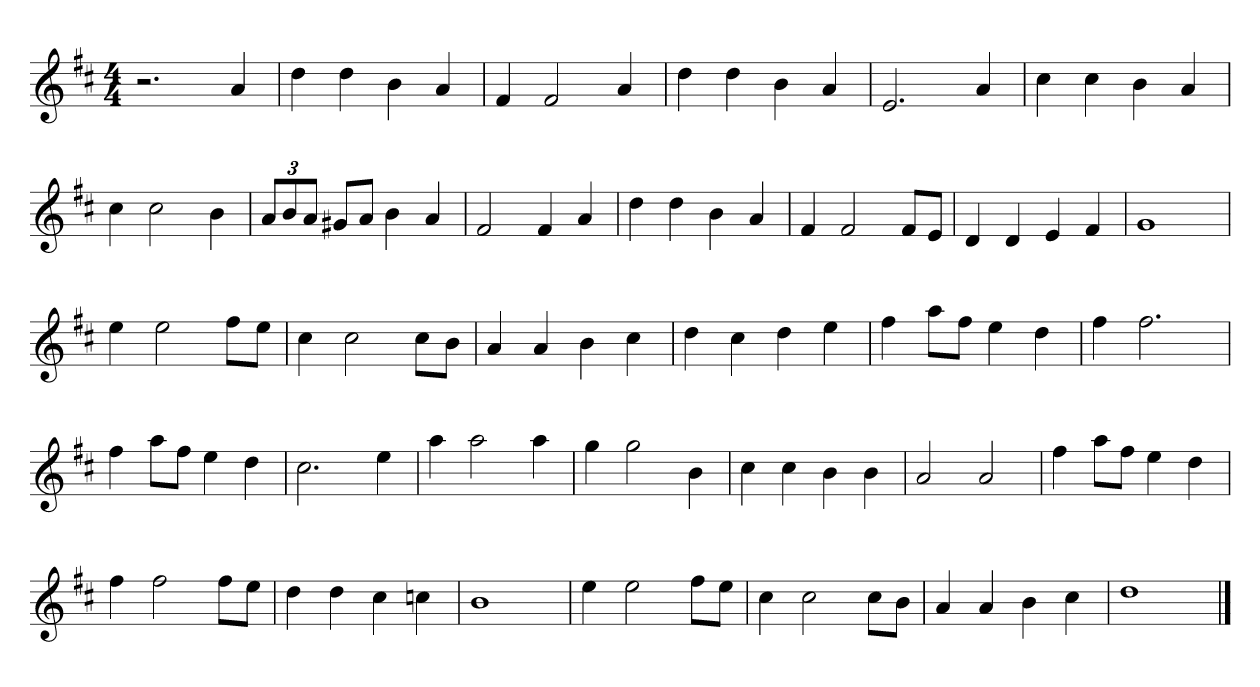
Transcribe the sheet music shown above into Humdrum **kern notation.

**kern
*part1
*staff1
*clefG2
*k[f#c#]
*M4/4
=
2.r
4a/
=
4dd\
4dd\
4b\
4a/
=
4f#/
2f#/
4a/
=
4dd\
4dd\
4b\
4a/
=
2.e/
4a/
=
4cc#\
4cc#\
4b\
4a/
=
4cc#\
2cc#\
4b\
=
12a/L
12b/
12a/J
8g#X/L
8a/J
4b\
4a/
=
2f#/
4f#/
4a/
=
4dd\
4dd\
4b\
4a/
=
4f#/
2f#/
8f#/L
8e/J
=
4d/
4d/
4e/
4f#/
=
1g
=
4ee\
2ee\
8ff#\L
8ee\J
=
4cc#\
2cc#\
8cc#\L
8b\J
=
4a/
4a/
4b\
4cc#\
=
4dd\
4cc#\
4dd\
4ee\
=
4ff#\
8aa\L
8ff#\J
4ee\
4dd\
=
4ff#\
2.ff#\
=
4ff#\
8aa\L
8ff#\J
4ee\
4dd\
=
2.cc#\
4ee\
=
4aa\
2aa\
4aa\
=
4gg\
2gg\
4b\
=
4cc#\
4cc#\
4b\
4b\
=
2a/
2a/
=
4ff#\
8aa\L
8ff#\J
4ee\
4dd\
=
4ff#\
2ff#\
8ff#\L
8ee\J
=
4dd\
4dd\
4cc#\
4ccn\
=
1b
=
4ee\
2ee\
8ff#\L
8ee\J
=
4cc#\
2cc#\
8cc#\L
8b\J
=
4a/
4a/
4b\
4cc#\
=
1dd
==
*-
